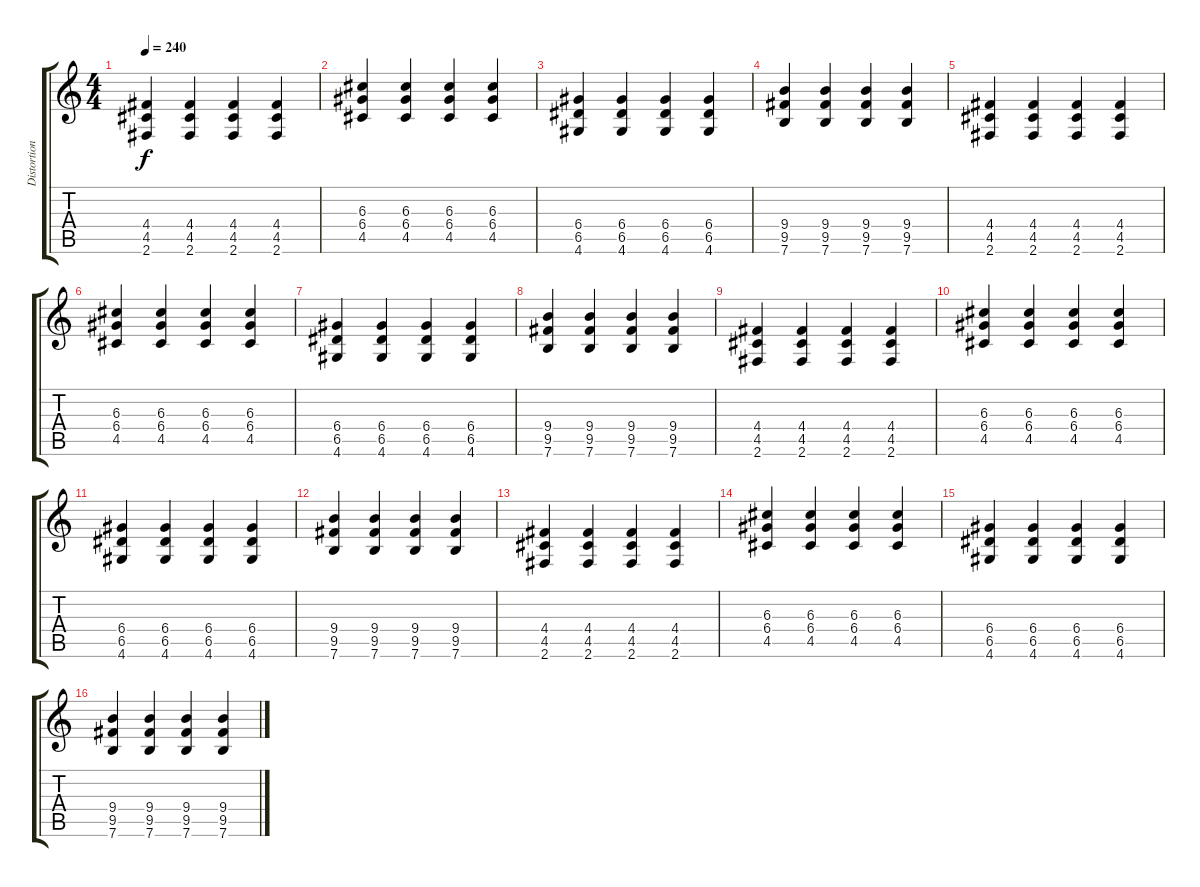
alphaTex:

\track ("Distortion Guitar" "Distortion") {instrument overdrivenguitar}
\staff {score tabs}
\tuning (E4 B3 G3 D3 A2 E2) {hide}
\ts (4 4)
\tempo 240
\clef g2
\ks c
(4.4 4.5 2.6).4{dy f} (4.4 4.5 2.6).4 (4.4 4.5 2.6).4 (4.4 4.5 2.6).4 |
(6.3 6.4 4.5).4 (6.3 6.4 4.5).4 (6.3 6.4 4.5).4 (6.3 6.4 4.5).4 |
(6.4 6.5 4.6).4 (6.4 6.5 4.6).4 (6.4 6.5 4.6).4 (6.4 6.5 4.6).4 |
(9.4 9.5 7.6).4 (9.4 9.5 7.6).4 (9.4 9.5 7.6).4 (9.4 9.5 7.6).4 |
(4.4 4.5 2.6).4 (4.4 4.5 2.6).4 (4.4 4.5 2.6).4 (4.4 4.5 2.6).4 |
(6.3 6.4 4.5).4 (6.3 6.4 4.5).4 (6.3 6.4 4.5).4 (6.3 6.4 4.5).4 |
(6.4 6.5 4.6).4 (6.4 6.5 4.6).4 (6.4 6.5 4.6).4 (6.4 6.5 4.6).4 |
(9.4 9.5 7.6).4 (9.4 9.5 7.6).4 (9.4 9.5 7.6).4 (9.4 9.5 7.6).4 |
(4.4 4.5 2.6).4 (4.4 4.5 2.6).4 (4.4 4.5 2.6).4 (4.4 4.5 2.6).4 |
(6.3 6.4 4.5).4 (6.3 6.4 4.5).4 (6.3 6.4 4.5).4 (6.3 6.4 4.5).4 |
(6.4 6.5 4.6).4 (6.4 6.5 4.6).4 (6.4 6.5 4.6).4 (6.4 6.5 4.6).4 |
(9.4 9.5 7.6).4 (9.4 9.5 7.6).4 (9.4 9.5 7.6).4 (9.4 9.5 7.6).4 |
(4.4 4.5 2.6).4 (4.4 4.5 2.6).4 (4.4 4.5 2.6).4 (4.4 4.5 2.6).4 |
(6.3 6.4 4.5).4 (6.3 6.4 4.5).4 (6.3 6.4 4.5).4 (6.3 6.4 4.5).4 |
(6.4 6.5 4.6).4 (6.4 6.5 4.6).4 (6.4 6.5 4.6).4 (6.4 6.5 4.6).4 |
(9.4 9.5 7.6).4 (9.4 9.5 7.6).4 (9.4 9.5 7.6).4 (9.4 9.5 7.6).4
